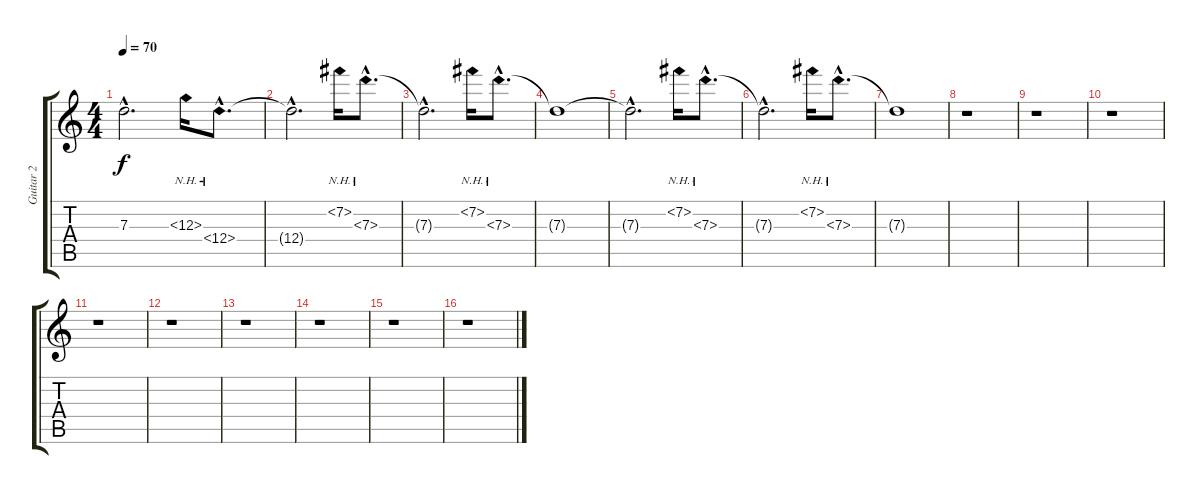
\track ("Guitar 2" "Guitar 2") {instrument electricguitarclean}
\staff {score tabs}
\tuning (E4 B3 G3 D3 A2 E2) {hide}
\ts (4 4)
\tempo 70
\clef g2
\ks c
7.3{hac t}.2{d dy f} 12.3{nh}.16 12.4{nh hac}.8{d} |
12.4{hac t}.2{d} 7.2{nh}.16 7.3{nh hac}.8{d} |
7.3{hac t}.2{d} 7.2{nh}.16 7.3{nh hac}.8{d} |
7.3{t}.1 |
7.3{hac t}.2{d} 7.2{nh}.16 7.3{nh hac}.8{d} |
7.3{hac t}.2{d} 7.2{nh}.16 7.3{nh hac}.8{d} |
7.3{t}.1 |
r.1 |
r.1 |
r.1 |
r.1 |
r.1 |
r.1 |
r.1 |
r.1 |
r.1
